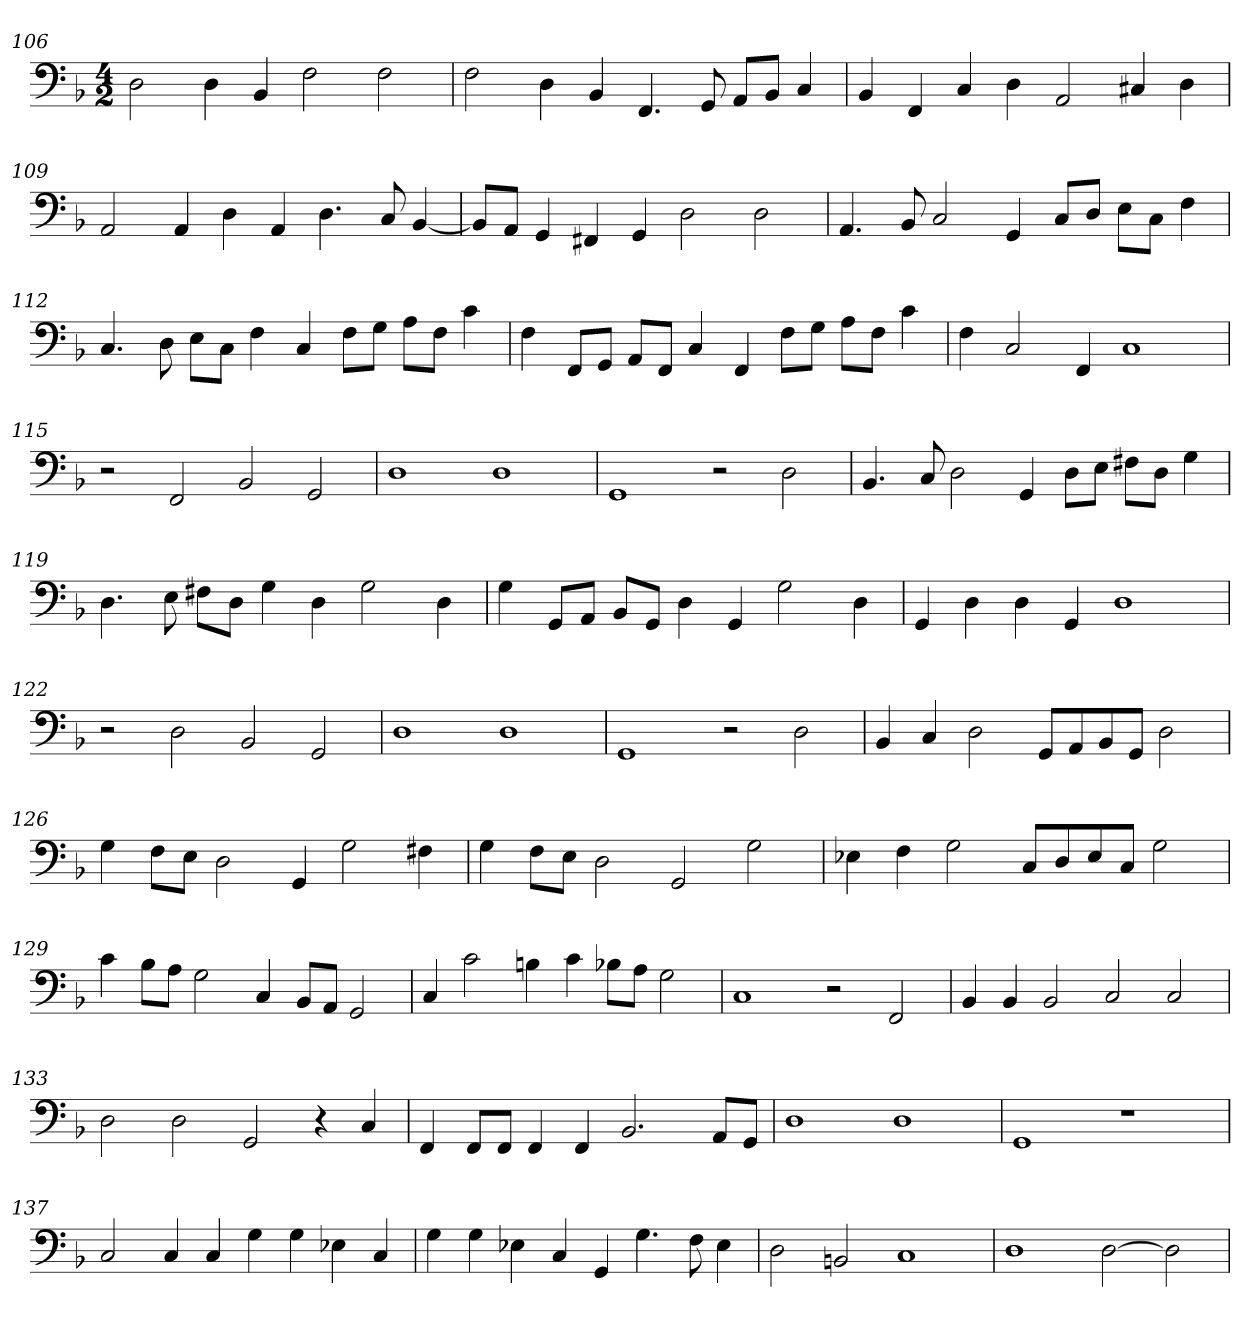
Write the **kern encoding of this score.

**kern
*part1
*staff1
*clefF4
*k[b-]
*F:
*M4/2
=106
2D\
4D\
4BB-/
2F\
2F\
=107
2F\
4D\
4BB-/
4.FF/
8GG/
8AA/L
8BB-/J
4C/
!!LO:LB:g=z
=108
4BB-/
4FF/
4C/
4D\
2AA/
4C#X/
4D\
=109
2AA/
4AA/
4D\
4AA/
4.D\
8C/
[4BB-/
=110
8BB-/L]
8AA/J
4GG/
4FF#X/
4GG/
2D\
2D\
=111
4.AA/
8BB-/
2C/
4GG/
8C/L
8D/J
8E\L
8C\J
4F\
!!LO:LB:g=z
=112
4.C/
8D\
8E\L
8C\J
4F\
4C/
8F\L
8G\J
8A\L
8F\J
4c\
=113
4F\
8FF/L
8GG/J
8AA/L
8FF/J
4C/
4FF/
8F\L
8G\J
8A\L
8F\J
4c\
=114
4F\
2C/
4FF/
1C
=115
2r
2FF/
2BB-/
2GG/
!!LO:PB:g=z
=116
1D
1D
=117
1GG
2r
2D\
=118
4.BB-/
8C/
2D\
4GG/
8D\L
8E\J
8F#X\L
8D\J
4G\
=119
4.D\
8E\
8F#X\L
8D\J
4G\
4D\
2G\
4D\
!!LO:LB:g=z
=120
4G\
8GG/L
8AA/J
8BB-/L
8GG/J
4D\
4GG/
2G\
4D\
=121
4GG/
4D\
4D\
4GG/
1D
=122
2r
2D\
2BB-/
2GG/
=123
1D
1D
!!LO:LB:g=z
=124
1GG
2r
2D\
=125
4BB-/
4C/
2D\
8GG/L
8AA/
8BB-/
8GG/J
2D\
=126
4G\
8F\L
8E\J
2D\
4GG/
2G\
4F#X\
=127
4G\
8F\L
8E\J
2D\
2GG/
2G\
!!LO:LB:g=z
=128
4E-X\
4F\
2G\
8C/L
8D/
8E-/
8C/J
2G\
=129
4c\
8B-\L
8A\J
2G\
4C/
8BB-/L
8AA/J
2GG/
!!LO:LB:g=z
=130
4C/
2c\
4Bn\
4c\
8B-X\L
8A\J
2G\
=131
1C
2r
2FF/
=132
4BB-/
4BB-/
2BB-/
2C/
2C/
=133
2D\
2D\
2GG/
4r
4C/
=134
4FF/
8FF/L
8FF/J
4FF/
4FF/
2.BB-/
8AA/L
8GG/J
!!LO:LB:g=z
=135
1D
1D
=136
1GG
1r
=137
2C/
4C/
4C/
4G\
4G\
4E-X\
4C/
=138
4G\
4G\
4E-X\
4C/
4GG/
4.G\
8F\
4E-\
=139
2D\
2BBn/
1C
!!LO:LB:g=z
=140
1D
[2D\
2D\]
=
*-
